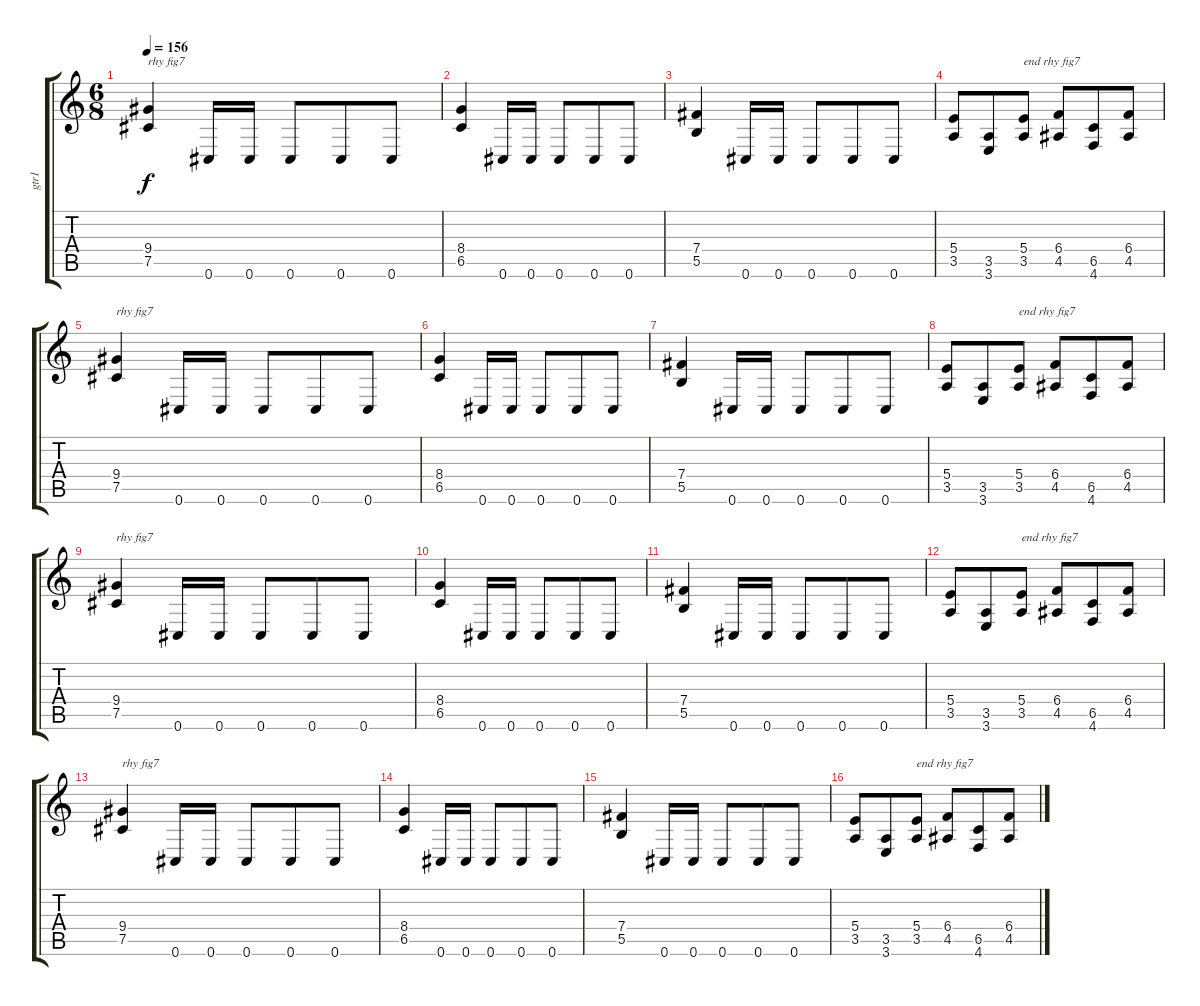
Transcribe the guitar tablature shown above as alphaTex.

\track ("gtr1" "gtr1") {instrument distortionguitar}
\staff {score tabs}
\tuning (Db4 Ab3 E3 B2 Gb2 Db2) {hide}
\ts (6 8)
\tempo 156
\clef g2
\ks c
(9.4 7.5).4{txt "rhy fig7" dy f} 0.6.16 0.6.16 0.6.8 0.6.8 0.6.8 |
(8.4 6.5).4 0.6.16 0.6.16 0.6.8 0.6.8 0.6.8 |
(7.4 5.5).4 0.6.16 0.6.16 0.6.8 0.6.8 0.6.8 |
(5.4 3.5).8 (3.5 3.6).8 (5.4 3.5).8{txt "end rhy fig7"} (6.4 4.5).8 (6.5 4.6).8 (6.4 4.5).8 |
(9.4 7.5).4{txt "rhy fig7"} 0.6.16 0.6.16 0.6.8 0.6.8 0.6.8 |
(8.4 6.5).4 0.6.16 0.6.16 0.6.8 0.6.8 0.6.8 |
(7.4 5.5).4 0.6.16 0.6.16 0.6.8 0.6.8 0.6.8 |
(5.4 3.5).8 (3.5 3.6).8 (5.4 3.5).8{txt "end rhy fig7"} (6.4 4.5).8 (6.5 4.6).8 (6.4 4.5).8 |
(9.4 7.5).4{txt "rhy fig7"} 0.6.16 0.6.16 0.6.8 0.6.8 0.6.8 |
(8.4 6.5).4 0.6.16 0.6.16 0.6.8 0.6.8 0.6.8 |
(7.4 5.5).4 0.6.16 0.6.16 0.6.8 0.6.8 0.6.8 |
(5.4 3.5).8 (3.5 3.6).8 (5.4 3.5).8{txt "end rhy fig7"} (6.4 4.5).8 (6.5 4.6).8 (6.4 4.5).8 |
(9.4 7.5).4{txt "rhy fig7"} 0.6.16 0.6.16 0.6.8 0.6.8 0.6.8 |
(8.4 6.5).4 0.6.16 0.6.16 0.6.8 0.6.8 0.6.8 |
(7.4 5.5).4 0.6.16 0.6.16 0.6.8 0.6.8 0.6.8 |
(5.4 3.5).8 (3.5 3.6).8 (5.4 3.5).8{txt "end rhy fig7"} (6.4 4.5).8 (6.5 4.6).8 (6.4 4.5).8
